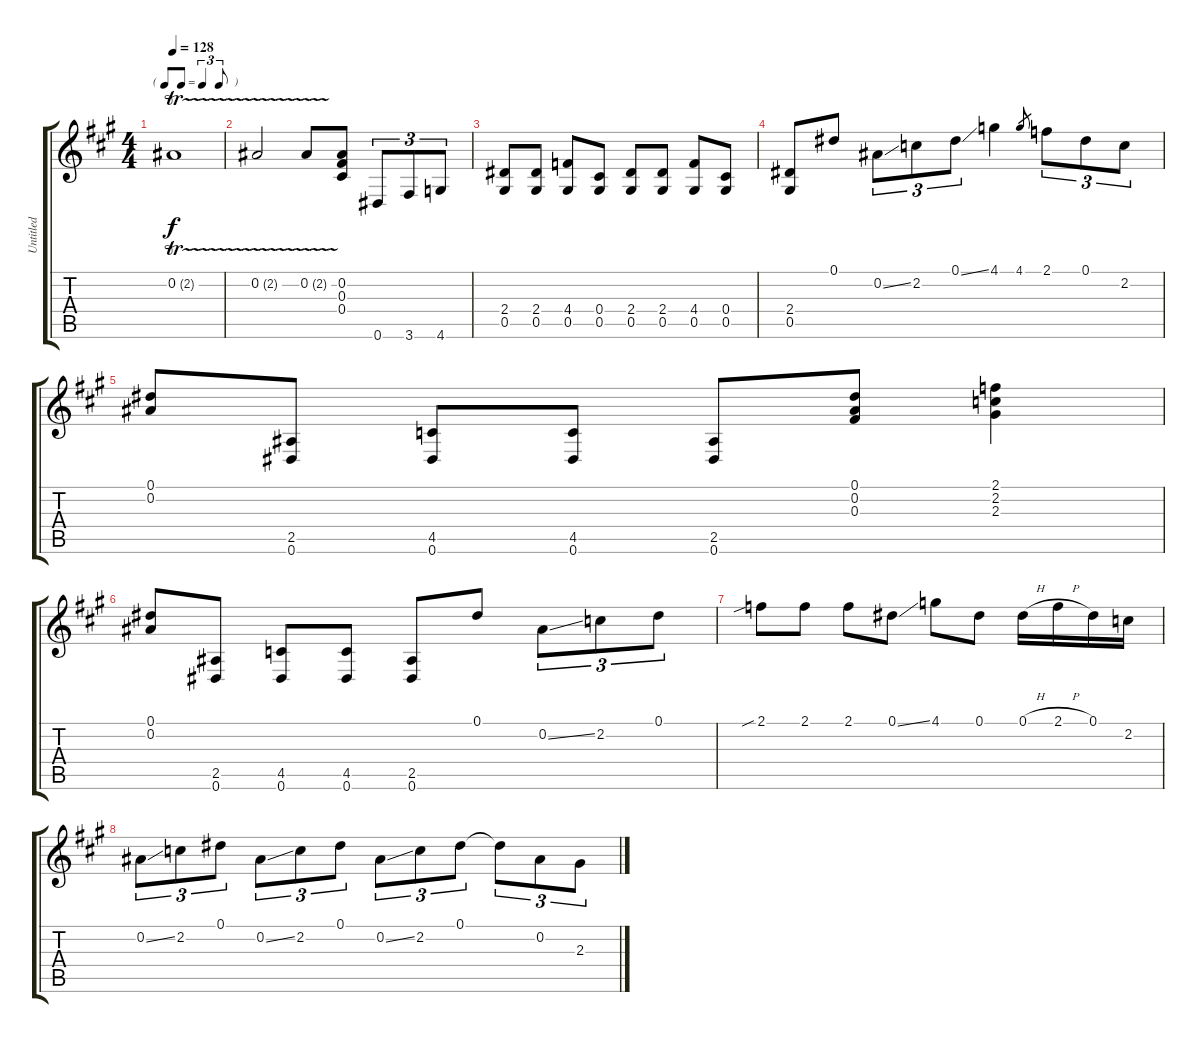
\track ("Untitled" "Untitled") {instrument distortionguitar}
\staff {score tabs}
\tuning (Eb4 Bb3 Gb3 Db3 Ab2 Eb2) {hide}
\ts (4 4)
\tf triplet8th
\tempo 128
\clef g2
\ks a
0.2{tr (2 32)}.1{dy f} |
0.2{tr (2 32)}.2 0.2{tr (2 32)}.8 (0.2 0.3 0.4).8 0.6.8{tu (3 2)} 3.6.8{tu (3 2)} 4.6.8{tu (3 2)} |
(2.4 0.5).8 (2.4 0.5).8 (4.4 0.5).8 (0.4 0.5).8 (2.4 0.5).8 (2.4 0.5).8 (4.4 0.5).8 (0.4 0.5).8 |
(2.4 0.5).8 0.1.8 0.2{ss}.8{tu (3 2)} 2.2.8{tu (3 2)} 0.1{ss}.8{tu (3 2)} 4.1.4 4.1.8{gr} 2.1.8{tu (3 2)} 0.1.8{tu (3 2)} 2.2.8{tu (3 2)} |
(0.1 0.2).8 (2.5 0.6).8 (4.5 0.6).8 (4.5 0.6).8 (2.5 0.6).8 (0.1 0.2 0.3).8 (2.1 2.2 2.3).4 |
(0.1 0.2).8 (2.5 0.6).8 (4.5 0.6).8 (4.5 0.6).8 (2.5 0.6).8 0.1.8 0.2{ss}.8{tu (3 2)} 2.2.8{tu (3 2)} 0.1.8{tu (3 2)} |
2.1{sib}.8 2.1.8 2.1.8 0.1{ss}.8 4.1.8 0.1.8 0.1{h}.16 2.1{h}.16 0.1.16 2.2.16 |
0.2{ss}.8{tu (3 2)} 2.2.8{tu (3 2)} 0.1.8{tu (3 2)} 0.2{ss}.8{tu (3 2)} 2.2.8{tu (3 2)} 0.1.8{tu (3 2)} 0.2{ss}.8{tu (3 2)} 2.2.8{tu (3 2)} 0.1.8{tu (3 2)} 0.1{t}.8{tu (3 2)} 0.2.8{tu (3 2)} 2.3.8{tu (3 2)}
